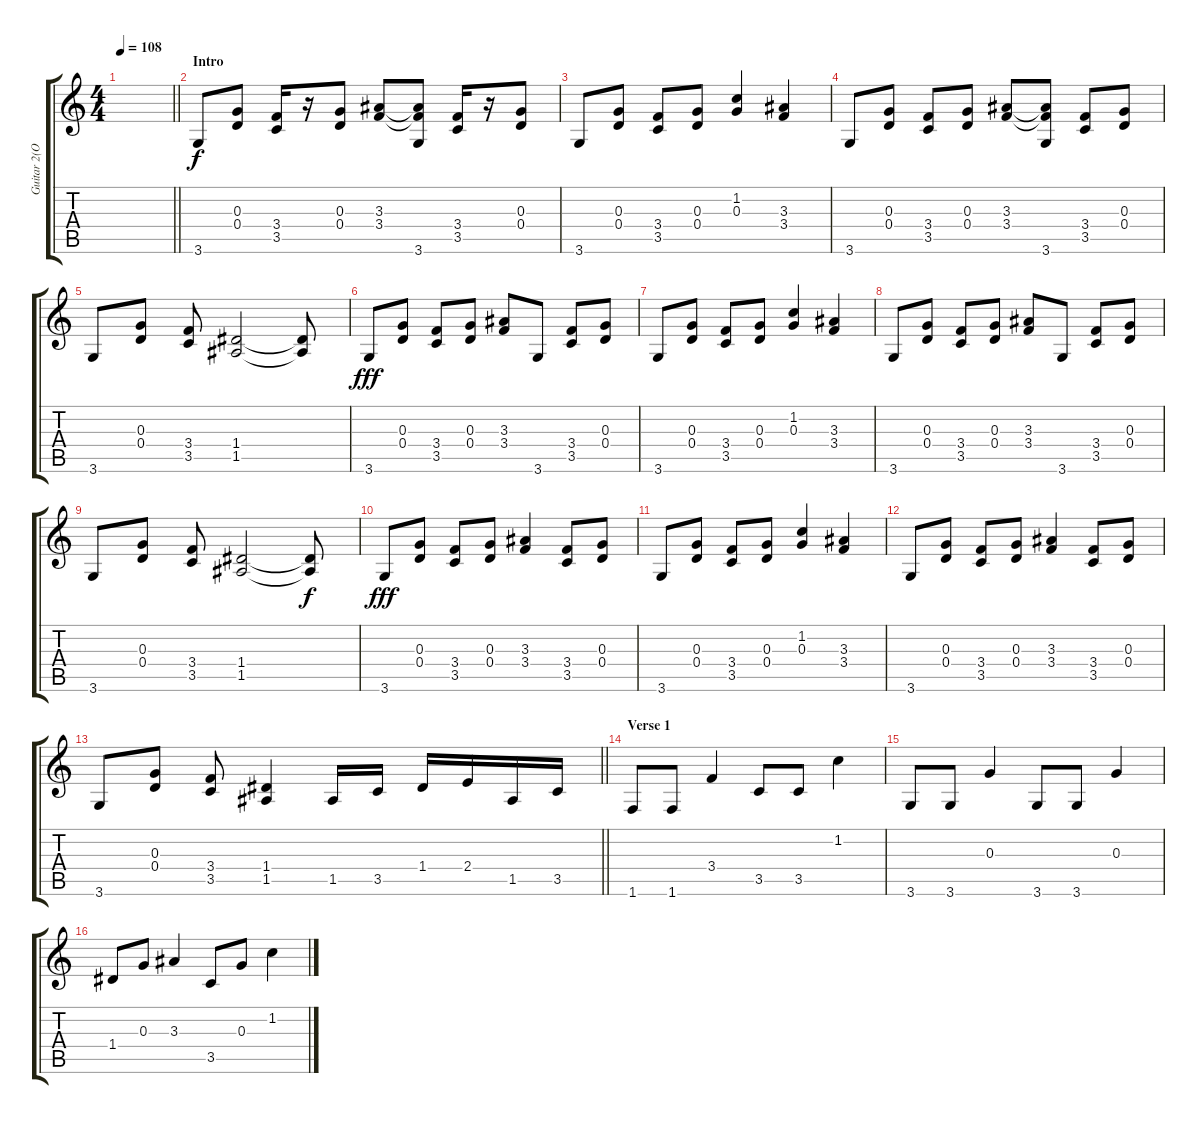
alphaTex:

\track ("Guitar 2(Overdriven)" "Guitar 2(O") {instrument overdrivenguitar}
\staff {score tabs}
\tuning (E4 B3 G3 D3 A2 E2) {hide}
\ts (4 4)
\tempo 108
\clef g2
\barLineRight lightlight
\ks c
|
\section ("" "Intro")
3.6.8 (0.3 0.4).8 (3.4 3.5).16 r.16 (0.3 0.4).8 (3.3 3.4).8 (3.3{t} 3.4{t} 3.6).8 (3.4 3.5).16 r.16 (0.3 0.4).8 |
3.6.8 (0.3 0.4).8 (3.4 3.5).8 (0.3 0.4).8 (1.2 0.3).4 (3.3 3.4).4 |
3.6.8 (0.3 0.4).8 (3.4 3.5).8 (0.3 0.4).8 (3.3 3.4).8 (3.3{t} 3.4{t} 3.6).8 (3.4 3.5).8 (0.3 0.4).8 |
3.6.8 (0.3 0.4).8 (3.4 3.5).8 (1.4 1.5).2 (1.4{t} 1.5{t}).8{dy f} |
3.6.8{dy fff} (0.3 0.4).8 (3.4 3.5).8 (0.3 0.4).8 (3.3 3.4).8 3.6.8 (3.4 3.5).8 (0.3 0.4).8 |
3.6.8 (0.3 0.4).8 (3.4 3.5).8 (0.3 0.4).8 (1.2 0.3).4 (3.3 3.4).4 |
3.6.8 (0.3 0.4).8 (3.4 3.5).8 (0.3 0.4).8 (3.3 3.4).8 3.6.8 (3.4 3.5).8 (0.3 0.4).8 |
3.6.8 (0.3 0.4).8 (3.4 3.5).8 (1.4 1.5).2 (1.4{t} 1.5{t}).8{dy f} |
3.6.8{dy fff} (0.3 0.4).8 (3.4 3.5).8 (0.3 0.4).8 (3.3 3.4).4 (3.4 3.5).8 (0.3 0.4).8 |
3.6.8 (0.3 0.4).8 (3.4 3.5).8 (0.3 0.4).8 (1.2 0.3).4 (3.3 3.4).4 |
3.6.8 (0.3 0.4).8 (3.4 3.5).8 (0.3 0.4).8 (3.3 3.4).4 (3.4 3.5).8 (0.3 0.4).8 |
\barLineRight lightlight
3.6.8 (0.3 0.4).8 (3.4 3.5).8 (1.4 1.5).4 1.5.16 3.5.16 1.4.16 2.4.16 1.5.16 3.5.16 |
\section ("" "Verse 1")
1.6.8 1.6.8 3.4.4 3.5.8 3.5.8 1.2.4 |
3.6.8 3.6.8 0.3.4 3.6.8 3.6.8 0.3.4 |
1.4.8 0.3.8 3.3.4 3.5.8 0.3.8 1.2.4
